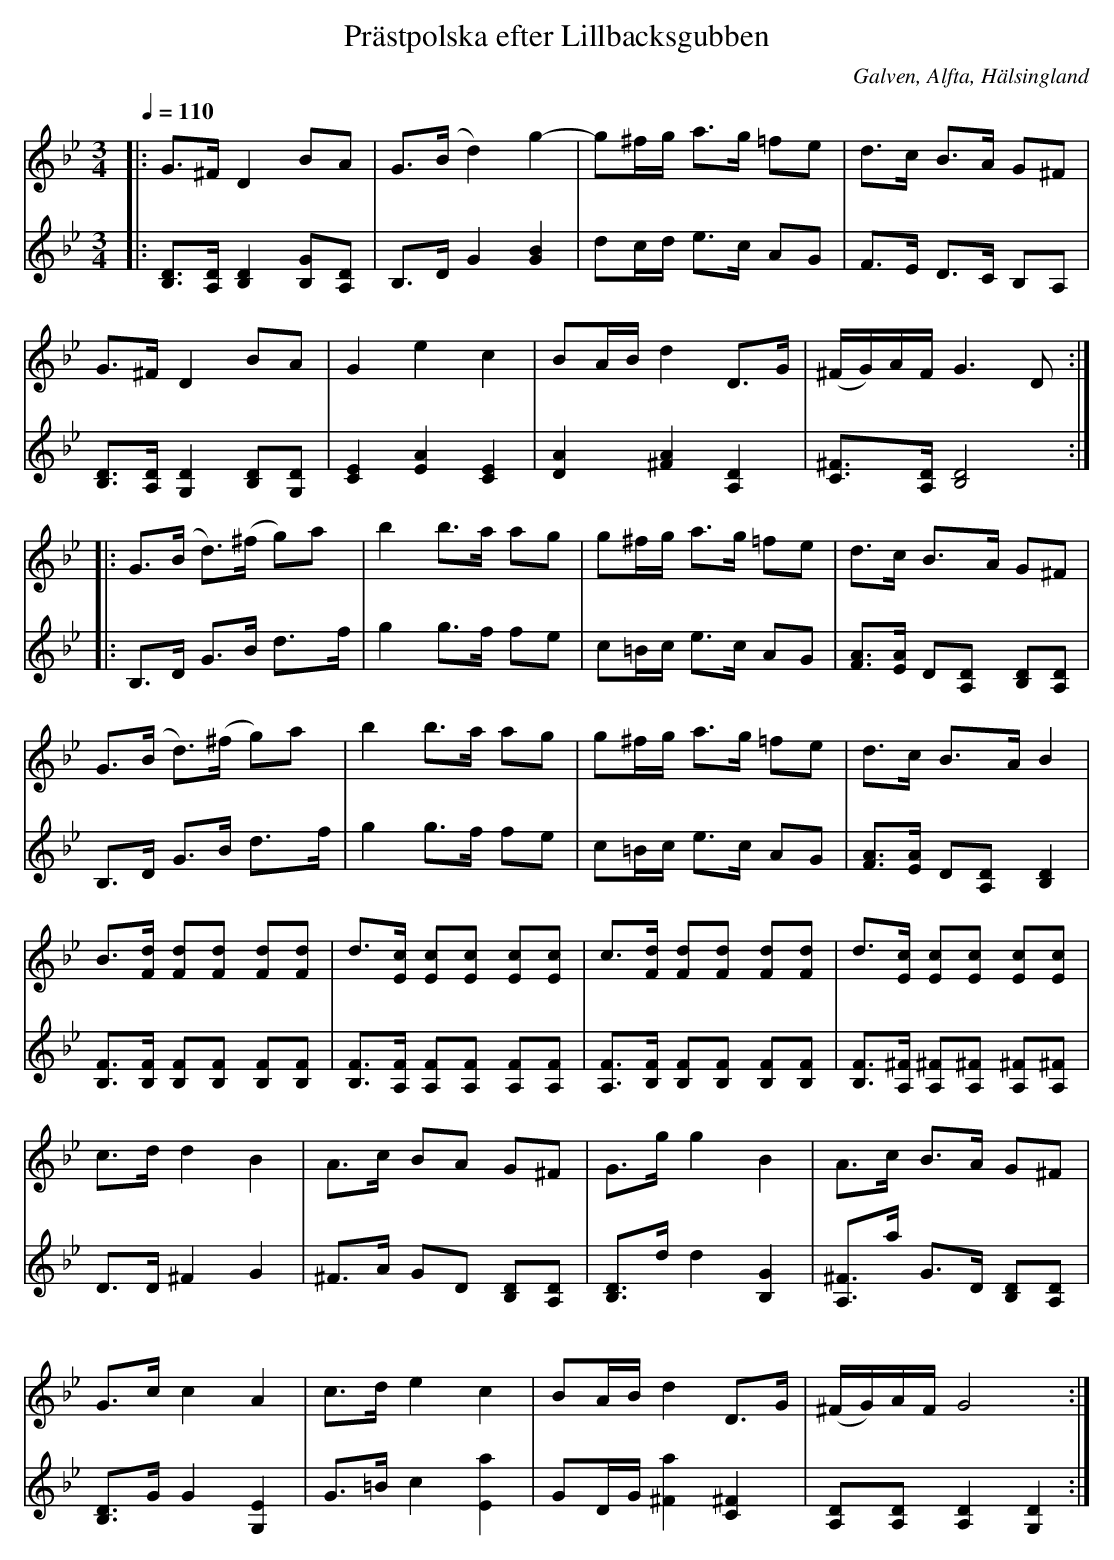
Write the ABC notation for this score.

X:1
T:Prästpolska efter Lillbacksgubben
O:Galven, Alfta, Hälsingland
M:3/4
L:1/8
Q:1/4=110
K:Gm
V:1
|:G>^F   D2       BA         | G>(B   d2)      g2-       | g^f/g/ a>g =fe | d>c         B>A G^F  |
G>^F   D2       BA         | G2     e2       c2           | BA/B/  d2 D>G  | (^F/G/)A/F/ G3 D  ::
G>(B   d>)(^f   g)a        | b2     b>a      ag         | g^f/g/ a>g =fe | d>c         B>A G^F  |
G>(B   d>)(^f   g)a        | b2     b>a      ag         | g^f/g/ a>g =fe | d>c         B>A B2   |
B>[Fd] [Fd][Fd] [Fd][Fd] | d>[Ec] [Ec][Ec] [Ec][Ec] | \
c>[Fd] [Fd][Fd] [Fd][Fd] | d>[Ec] [Ec][Ec] [Ec][Ec] |
c>d    d2       B2           | A>c    BA       G^F       | G>g    g2 B2     | A>c         B>A G^F  |
G>c    c2       A2           | c>d    e2       c2        | BA/B/  d2 D>G   | (^F/G/)A/F/ G4      :|
V:2
|:[DB,]>[DA,] [DB,]2 [GB,][DA,] | B,>D G2 [GB]2 | dc/d/ e>c AG | F>E D>C B,A, |
[DB,]>[DA,] [DG,]2 [DB,][DG,] | [CE]2 [EA]2 [CE]2 | [DA]2 [^FA]2 [A,D]2 | [^FC]>[DA,] [B,D]4 ::
B,>D G>B d>f | g2 g>f fe | c=B/c/ e>c AG | [AF]>[AE] D[DA,] [B,D][DA,] |
B,>D G>B d>f | g2 g>f fe | c=B/c/ e>c AG | [AF]>[AE] D[DA,] [B,D]2 |
[B,F]>[B,F] [B,F][B,F] [B,F][B,F] | [B,F]>[A,F] [A,F][A,F] [A,F][A,F] | \
[A,F]>[B,F] [B,F][B,F] [B,F][B,F] | [B,F]>[A,^F] [A,^F][A,^F] [A,^F][A,^F] |
D>D ^F2 G2 | ^F>A GD [DB,][DA,] | [DB,]>d d2 [GB,]2 | [^FA,]>a G>D [DB,][DA,] |
[DB,]>G G2 [EG,]2 | G>=B c2 [aE]2 | GD/G/ [a^F]2 [^FC]2 | [DA,][DA,] [DA,]2 [DG,]2 :|
